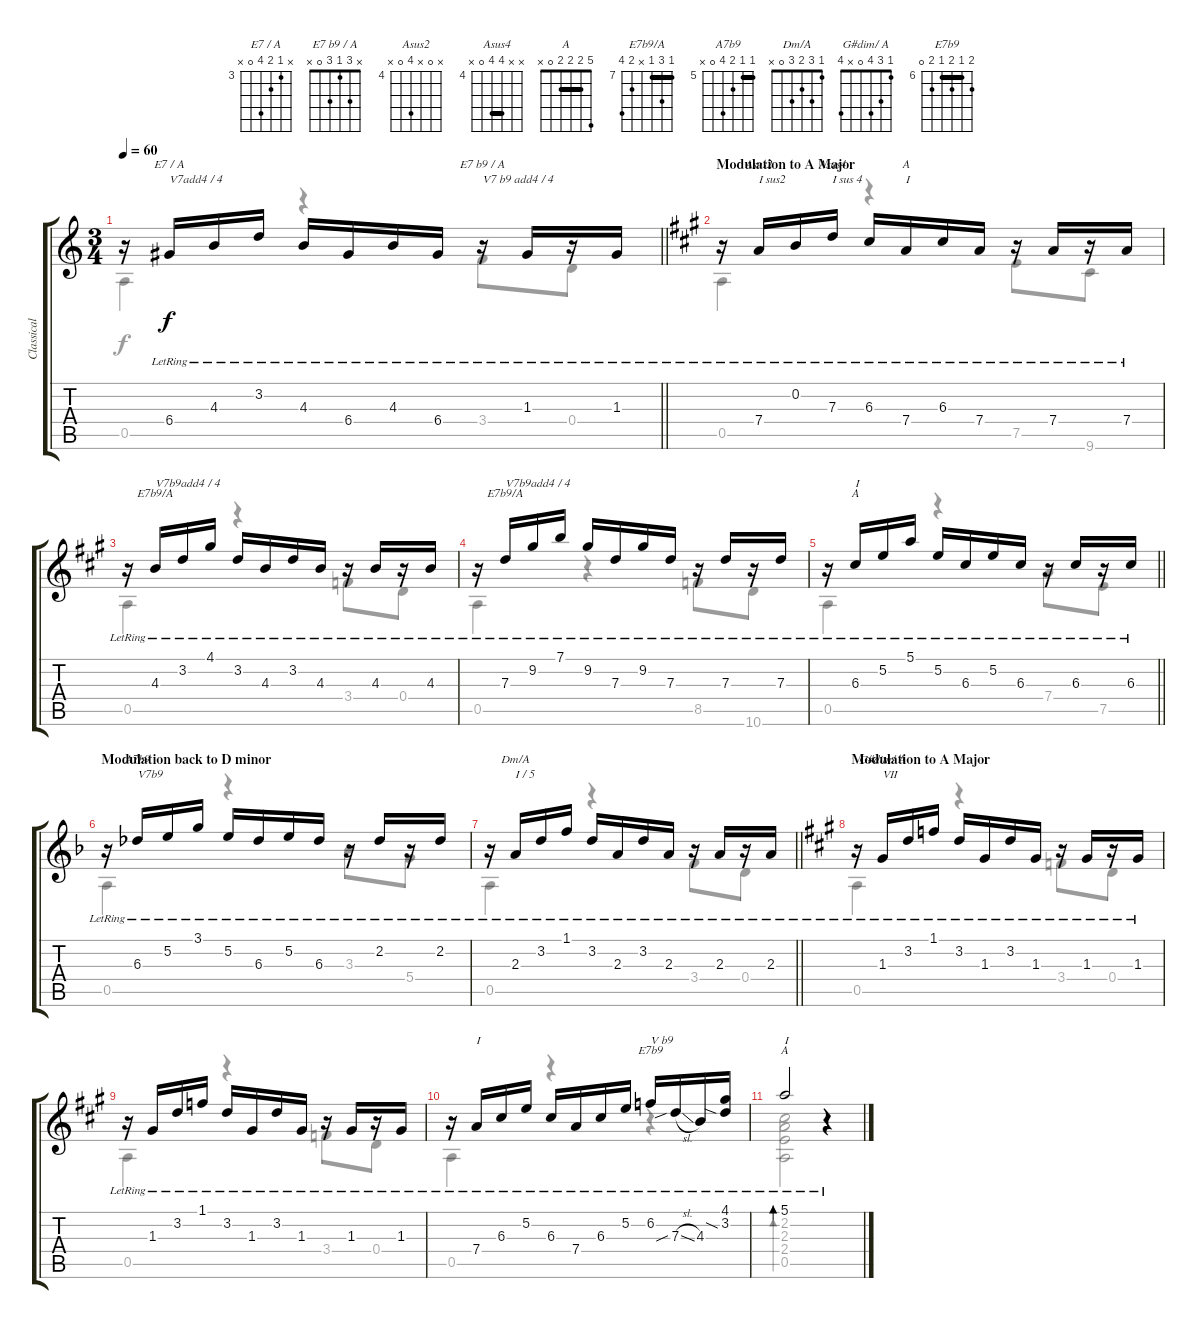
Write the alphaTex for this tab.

\track ("Classical Guitar" "Classical ") {instrument acousticguitarnylon}
\staff {score tabs}
\tuning (E4 B3 G3 D3 A2 E2) {hide}
\chord ("E7 / A" x 3 4 6 0 x) {firstfret 3}
\chord ("E7 b9 / A" x 3 1 3 0 x)
\chord ("Asus2" x 0 x 7 0 x) {firstfret 4}
\chord ("Asus4" x x 7 7 0 x) {firstfret 4 barre 7}
\chord ("A" x x 6 7 7 9) {firstfret 5}
\chord ("E7b9/A" 4 3 4 3 0 x) {barre 3}
\chord ("E7b9/A" 7 9 7 x 8 10) {firstfret 7 barre 7}
\chord ("A" 5 5 6 7 7 x) {firstfret 5 barre 5}
\chord ("A7b9" 5 5 6 8 0 x) {firstfret 5 barre 5}
\chord ("Dm/A" 1 3 2 3 0 x)
\chord ("G#dim/ A" 1 3 4 0 x 4)
\chord ("E7b9" 7 6 7 6 7 0) {firstfret 6 barre 6}
\chord ("A" 5 2 2 2 0 x) {barre 2}
\voice
\ts (3 4)
\tempo 60
\clef g2
\barLineRight lightlight
\ks aminor
r.16{dy f} 6.4{lr}.16{ch "E7 / A" txt "V7add4 / 4"} 4.3{lr}.16 3.2{lr}.16 4.3{lr}.16 6.4{lr}.16 4.3{lr}.16 6.4{lr}.16 r.16{ch "E7 b9 / A" txt "V7 b9 add4 / 4"} 1.3{lr}.16 r.16 1.3{lr}.16 |
\section ("" "Modulation to A Major")
\ks a
r.16 7.4{lr}.16{ch "Asus2" txt "I sus2"} 0.2{lr}.16 7.3{lr}.16{ch "Asus4" txt "I sus 4"} 6.3{lr}.16 7.4{lr}.16{ch "A" txt "I"} 6.3{lr}.16 7.4{lr}.16 r.16 7.4{lr}.16 r.16 7.4{lr}.16 |
r.16 4.3{lr}.16{ch "E7b9/A" txt "V7b9add4 / 4"} 3.2{lr}.16 4.1{lr}.16 3.2{lr}.16 4.3{lr}.16 3.2{lr}.16 4.3{lr}.16 r.16 4.3{lr}.16 r.16 4.3{lr}.16 |
r.16 7.3{lr}.16{ch "E7b9/A" txt "V7b9add4 / 4"} 9.2{lr}.16 7.1{lr}.16 9.2{lr}.16 7.3{lr}.16 9.2{lr}.16 7.3{lr}.16 r.16 7.3{lr}.16 r.16 7.3{lr}.16 |
\barLineRight lightlight
r.16 6.3{lr}.16{ch "A" txt "I"} 5.2{lr}.16 5.1{lr}.16 5.2{lr}.16 6.3{lr}.16 5.2{lr}.16 6.3{lr}.16 r.16 6.3{lr}.16 r.16 6.3{lr}.16 |
\section ("" "Modulation back to D minor")
\ks dminor
r.16 6.3{lr}.16{ch "A7b9" txt "V7b9"} 5.2{lr}.16 3.1{lr}.16 5.2{lr}.16 6.3{lr}.16 5.2{lr}.16 6.3{lr}.16 r.16 2.2{lr}.16 r.16 2.2{lr}.16 |
\barLineRight lightlight
r.16 2.3{lr}.16{ch "Dm/A" txt "I / 5"} 3.2{lr}.16 1.1{lr}.16 3.2{lr}.16 2.3{lr}.16 3.2{lr}.16 2.3{lr}.16 r.16 2.3{lr}.16 r.16 2.3{lr}.16 |
\section ("" "Modulation to A Major")
\ks a
r.16 1.3{lr}.16{ch "G#dim/ A" txt "VII"} 3.2{lr}.16 1.1{lr}.16 3.2{lr}.16 1.3{lr}.16 3.2{lr}.16 1.3{lr}.16 r.16 1.3{lr}.16 r.16 1.3{lr}.16 |
r.16 1.3{lr}.16 3.2{lr}.16 1.1{lr}.16 3.2{lr}.16 1.3{lr}.16 3.2{lr}.16 1.3{lr}.16 r.16 1.3{lr}.16 r.16 1.3{lr}.16 |
r.16 7.4{lr}.16{txt "I"} 6.3{lr}.16 5.2{lr}.16 6.3{lr}.16 7.4{lr}.16 6.3{lr}.16 5.2{lr}.16 6.2{lr}.16{ch "E7b9" txt "V b9"} 7.3{sib sl lr}.16 4.3{lr}.16 (4.1{lr} 3.2{sia lr}).16 |
5.1{lr}.2{bd 30 ch "A" txt "I"} r.4
\voice
\clef g2
\ottava regular
\simile none
\barLineRight lightlight
\ks aminor
0.5.4{dy f} r.4 3.4.8 0.4.8 |
\ks a
0.5.4 r.4 7.5.8 9.6.8 |
0.5.4 r.4 3.4.8 0.4.8 |
0.5.4 r.4 8.5.8 10.6.8 |
\barLineRight lightlight
0.5.4 r.4 7.4.8 7.5.8 |
\ks dminor
0.5.4 r.4 3.3.8 5.4.8 |
\barLineRight lightlight
0.5.4 r.4 3.4.8 0.4.8 |
\ks a
0.5.4 r.4 3.4.8 0.4.8 |
0.5.4 r.4 3.4.8 0.4.8 |
0.5.4 r.4 r.4 |
(2.2 2.3 2.4 0.5).2{bd 30} r.4
